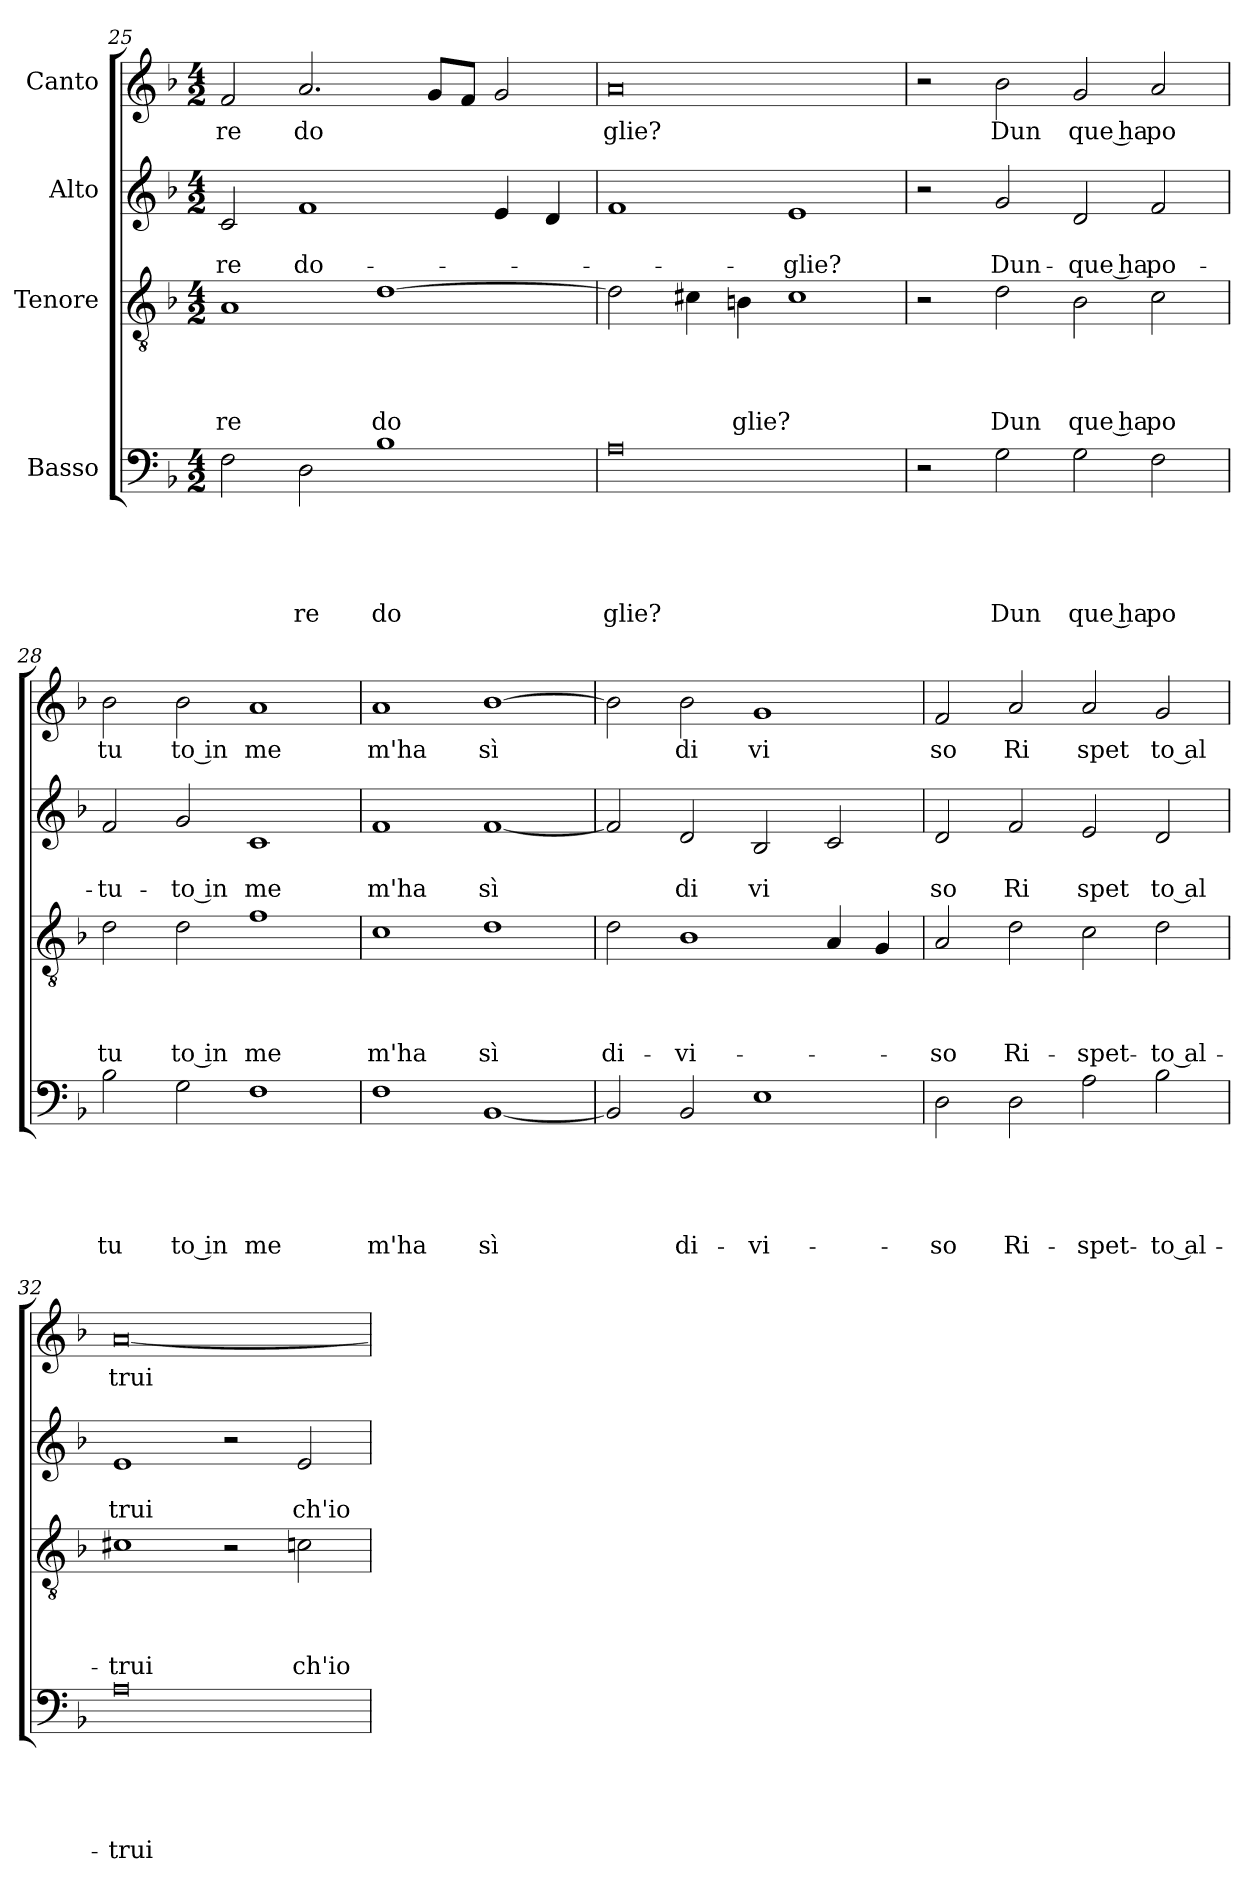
**kern	**text	**text	**text	**text	**text	**kern	**text	**text	**text	**text	**kern	**text	**text	**kern	**text
*part4	*part4	*part4	*part4	*part4	*part4	*part3	*part3	*part3	*part3	*part3	*part2	*part2	*part2	*part1	*part1
*staff4	*staff4	*staff4	*staff4	*staff4	*staff4	*staff3	*staff3	*staff3	*staff3	*staff3	*staff2	*staff2	*staff2	*staff1	*staff1
*I"Basso	*	*	*	*	*	*I"Tenore	*	*	*	*	*I"Alto	*	*	*I"Canto	*
*clefF4	*	*	*	*	*	*clefGv2	*	*	*	*	*clefG2	*	*	*clefG2	*
*ITrd-3c-5	*	*	*	*	*	*ITrd-3c-5	*	*	*	*	*ITrd-3c-5	*	*	*	*
*k[b-e-]	*	*	*	*	*	*k[b-e-]	*	*	*	*	*k[b-e-]	*	*	*k[b-]	*
*B-:	*	*	*	*	*	*B-:	*	*	*	*	*B-:	*	*	*F:	*
*M4/2	*	*	*	*	*	*M4/2	*	*	*	*	*M4/2	*	*	*M4/2	*
=25	=25	=25	=25	=25	=25	=25	=25	=25	=25	=25	=25	=25	=25	=25	=25
!	!	!	!	!	!	!	!	!	!	!LO:LY:b	!	!	!LO:LY:b	!	!LO:LY:b
2B-\	.	.	.	.	.	1d	.	.	.	re	2f/	.	-re	2f/	re
!	!	!	!	!	!LO:LY:b	!	!	!	!	!	!	!	!LO:LY:b	!	!LO:LY:b
2G\	.	.	.	.	re	.	.	.	.	.	1b-	.	do-	2.a/	do
!	!	!	!	!	!LO:LY:b	!	!	!	!	!LO:LY:b	!	!	!	!	!
1e-	.	.	.	.	do	[>1g	.	.	.	do	.	.	.	.	.
.	.	.	.	.	.	.	.	.	.	.	.	.	.	8g/L	.
.	.	.	.	.	.	.	.	.	.	.	.	.	.	8f/J	.
.	.	.	.	.	.	.	.	.	.	.	4a/	.	.	2g/	.
.	.	.	.	.	.	.	.	.	.	.	4g/	.	.	.	.
=26	=26	=26	=26	=26	=26	=26	=26	=26	=26	=26	=26	=26	=26	=26	=26
!	!	!	!	!	!LO:LY:b	!	!	!	!	!	!	!	!	!	!LO:LY:b
0d	.	.	.	.	glie?	2g\]	.	.	.	.	1b-	.	.	0a	glie?
.	.	.	.	.	.	4f#X\	.	.	.	.	.	.	.	.	.
!	!	!	!	!	!	!	!	!	!	!LO:LY:b	!	!	!	!	!
.	.	.	.	.	.	4en\	.	.	.	glie?	.	.	.	.	.
!	!	!	!	!	!	!	!	!	!	!	!	!	!LO:LY:b	!	!
.	.	.	.	.	.	1f#	.	.	.	.	1a	.	-glie?	.	.
=27	=27	=27	=27	=27	=27	=27	=27	=27	=27	=27	=27	=27	=27	=27	=27
2r	.	.	.	.	.	2r	.	.	.	.	2r	.	.	2r	.
!	!	!	!	!	!LO:LY:b	!	!	!	!	!LO:LY:b	!	!	!LO:LY:b	!	!LO:LY:b
2c\	.	.	.	.	Dun	2g\	.	.	.	Dun	2cc/	.	Dun-	2b-\	Dun
!	!	!	!	!	!LO:LY:b:rj	!	!	!	!	!LO:LY:b:rj	!	!	!LO:LY:b:rj	!	!LO:LY:b:rj
2c\	.	.	.	.	que ha	2e-\	.	.	.	que ha	2g/	.	-que ha	2g/	que ha
!	!	!	!	!	!LO:LY:b	!	!	!	!	!LO:LY:b	!	!	!LO:LY:b	!	!LO:LY:b
2B-\	.	.	.	.	po	2f\	.	.	.	po	2b-/	.	po-	2a/	po
=28	=28	=28	=28	=28	=28	=28	=28	=28	=28	=28	=28	=28	=28	=28	=28
!	!	!	!	!	!LO:LY:b	!	!	!	!	!LO:LY:b	!	!	!LO:LY:b	!	!LO:LY:b
2e-\	.	.	.	.	tu	2g\	.	.	.	tu	2b-/	.	-tu-	2b-\	tu
!	!	!	!	!	!LO:LY:b:rj	!	!	!	!	!LO:LY:b:rj	!	!	!LO:LY:b:rj	!	!LO:LY:b:rj
2c\	.	.	.	.	to in	2g\	.	.	.	to in	2cc/	.	-to in	2b-\	to in
!	!	!	!	!	!LO:LY:b	!	!	!	!	!LO:LY:b	!	!	!LO:LY:b	!	!LO:LY:b
1B-	.	.	.	.	me	1b-	.	.	.	me	1f	.	me	1a	me
!!LO:LB:g=z
=29	=29	=29	=29	=29	=29	=29	=29	=29	=29	=29	=29	=29	=29	=29	=29
!	!	!	!	!	!LO:LY:b	!	!	!	!	!LO:LY:b	!	!	!LO:LY:b	!	!LO:LY:b
1B-	.	.	.	.	m'ha	1f	.	.	.	m'ha	1b-	.	m'ha	1a	m'ha
!	!	!	!	!	!LO:LY:b	!	!	!	!	!LO:LY:b	!	!	!LO:LY:b	!	!LO:LY:b
[<1E-	.	.	.	.	sì	1g	.	.	.	sì	[<1b-	.	sì	[>1b-	sì
=30	=30	=30	=30	=30	=30	=30	=30	=30	=30	=30	=30	=30	=30	=30	=30
!	!	!	!	!	!	!	!	!	!	!LO:LY:b	!	!	!	!	!
2E-/]	.	.	.	.	.	2g\	.	.	.	di-	2b-/]	.	.	2b-\]	.
!	!	!	!	!	!LO:LY:b	!	!	!	!	!LO:LY:b	!	!	!LO:LY:b	!	!LO:LY:b
2E-/	.	.	.	.	di-	1e-	.	.	.	-vi-	2g/	.	di	2b-\	di
!	!	!	!	!	!LO:LY:b	!	!	!	!	!	!	!	!LO:LY:b	!	!LO:LY:b
1A	.	.	.	.	-vi-	.	.	.	.	.	2e-/	.	vi	1g	vi
.	.	.	.	.	.	4d/	.	.	.	.	2f/	.	.	.	.
.	.	.	.	.	.	4c/	.	.	.	.	.	.	.	.	.
=31	=31	=31	=31	=31	=31	=31	=31	=31	=31	=31	=31	=31	=31	=31	=31
!	!	!	!	!	!LO:LY:b	!	!	!	!	!LO:LY:b	!	!	!LO:LY:b	!	!LO:LY:b
2G\	.	.	.	.	-so	2d/	.	.	.	-so	2g/	.	so	2f/	so
!	!	!	!	!	!LO:LY:b	!	!	!	!	!LO:LY:b	!	!	!LO:LY:b	!	!LO:LY:b
2G\	.	.	.	.	Ri-	2g\	.	.	.	Ri-	2b-/	.	Ri	2a/	Ri
!	!	!	!	!	!LO:LY:b	!	!	!	!	!LO:LY:b	!	!	!LO:LY:b	!	!LO:LY:b
2d\	.	.	.	.	-spet-	2f\	.	.	.	-spet-	2a/	.	spet	2a/	spet
!	!	!	!	!	!LO:LY:b:rj	!	!	!	!	!LO:LY:b:rj	!	!	!LO:LY:b:rj	!	!LO:LY:b:rj
2e-\	.	.	.	.	-to al-	2g\	.	.	.	-to al-	2g/	.	to al	2g/	to al
=32	=32	=32	=32	=32	=32	=32	=32	=32	=32	=32	=32	=32	=32	=32	=32
!	!	!	!	!	!LO:LY:b	!	!	!	!	!LO:LY:b	!	!	!LO:LY:b	!	!LO:LY:b
0d	.	.	.	.	-trui	1f#X	.	.	.	-trui	1a	.	trui	[<0a	trui
.	.	.	.	.	.	2r	.	.	.	.	2r	.	.	.	.
!	!	!	!	!	!	!	!	!	!	!LO:LY:b	!	!	!LO:LY:b	!	!
.	.	.	.	.	.	2fn\	.	.	.	ch'io	2a/	.	ch'io	.	.
=	=	=	=	=	=	=	=	=	=	=	=	=	=	=	=
*-	*-	*-	*-	*-	*-	*-	*-	*-	*-	*-	*-	*-	*-	*-	*-
